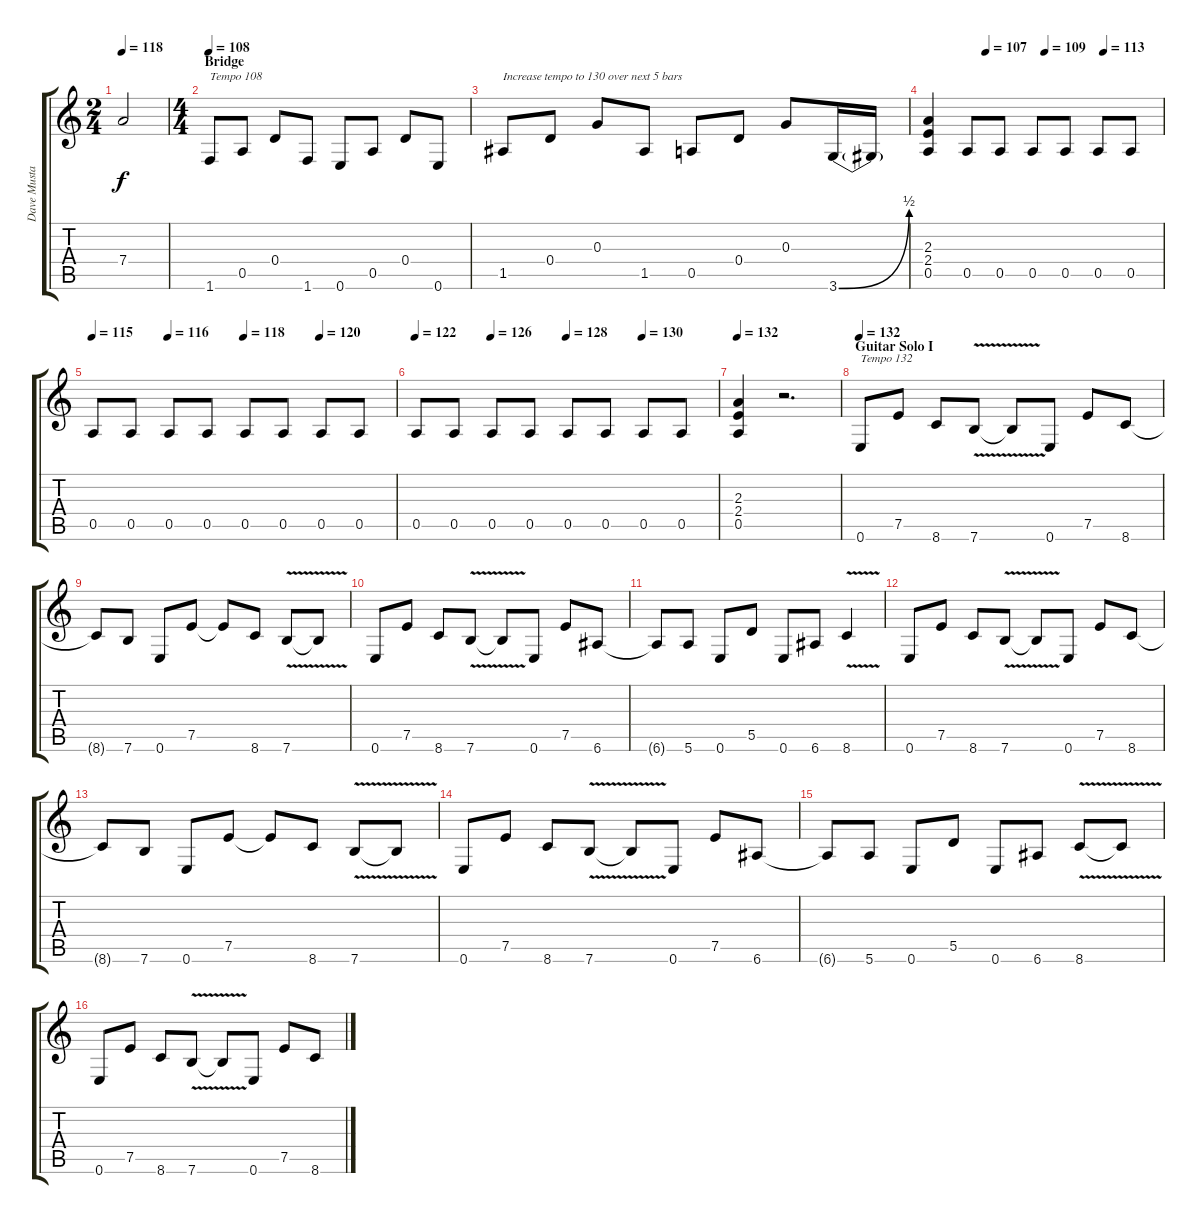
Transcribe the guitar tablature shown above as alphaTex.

\track ("Dave Mustaine (Disto Gtr)" "Dave Musta") {instrument distortionguitar}
\staff {score tabs}
\tuning (E4 B3 G3 D3 A2 E2) {hide}
\ts (2 4)
\tempo 118
\clef g2
\ks c
7.4{t}.2{dy f} |
\ts (4 4)
\section ("" "Bridge")
\tempo 108
1.6.8{txt "Tempo 108" instrument distortionguitar} 0.5.8 0.4.8 1.6.8 0.6.8 0.5.8 0.4.8 0.6.8 |
1.5.8{txt "Increase tempo to 130 over next 5 bars"} 0.4.8 0.3.8 1.5.8 0.5.8 0.4.8 0.3.8 3.6{be (bend 0 0 60 2)}.16 3.6{t}.16 |
\tempo (107 0.25)
\tempo (109 0.5)
\tempo (113 0.75)
(2.3 2.4 0.5).4 0.5.8 0.5.8 0.5.8 0.5.8 0.5.8 0.5.8 |
\tempo 115
\tempo (116 0.25)
\tempo (118 0.5)
\tempo (120 0.75)
0.5.8 0.5.8 0.5.8 0.5.8 0.5.8 0.5.8 0.5.8 0.5.8 |
\tempo 122
\tempo (126 0.25)
\tempo (128 0.5)
\tempo (130 0.75)
0.5.8 0.5.8 0.5.8 0.5.8 0.5.8 0.5.8 0.5.8 0.5.8 |
\tempo 132
(2.3 2.4 0.5).4 r.2{d} |
\section ("" "Guitar Solo I")
\tempo 132
0.6.8{txt "Tempo 132"} 7.5.8 8.6.8 7.6{v}.8 7.6{t}.8 0.6.8 7.5.8 8.6.8 |
8.6{t}.8 7.6.8 0.6.8 7.5.8 7.5{t}.8 8.6.8 7.6{v}.8 7.6{t}.8 |
0.6.8 7.5.8 8.6.8 7.6{v}.8 7.6{t}.8 0.6.8 7.5.8 6.6.8 |
6.6{t}.8 5.6.8 0.6.8 5.5.8 0.6.8 6.6.8 8.6{v}.4 |
0.6.8 7.5.8 8.6.8 7.6{v}.8 7.6{t}.8 0.6.8 7.5.8 8.6.8 |
8.6{t}.8 7.6.8 0.6.8 7.5.8 7.5{t}.8 8.6.8 7.6{v}.8 7.6{t}.8 |
0.6.8 7.5.8 8.6.8 7.6{v}.8 7.6{t}.8 0.6.8 7.5.8 6.6.8 |
6.6{t}.8 5.6.8 0.6.8 5.5.8 0.6.8 6.6.8 8.6{v}.8 8.6{t}.8 |
0.6.8 7.5.8 8.6.8 7.6{v}.8 7.6{t}.8 0.6.8 7.5.8 8.6.8
